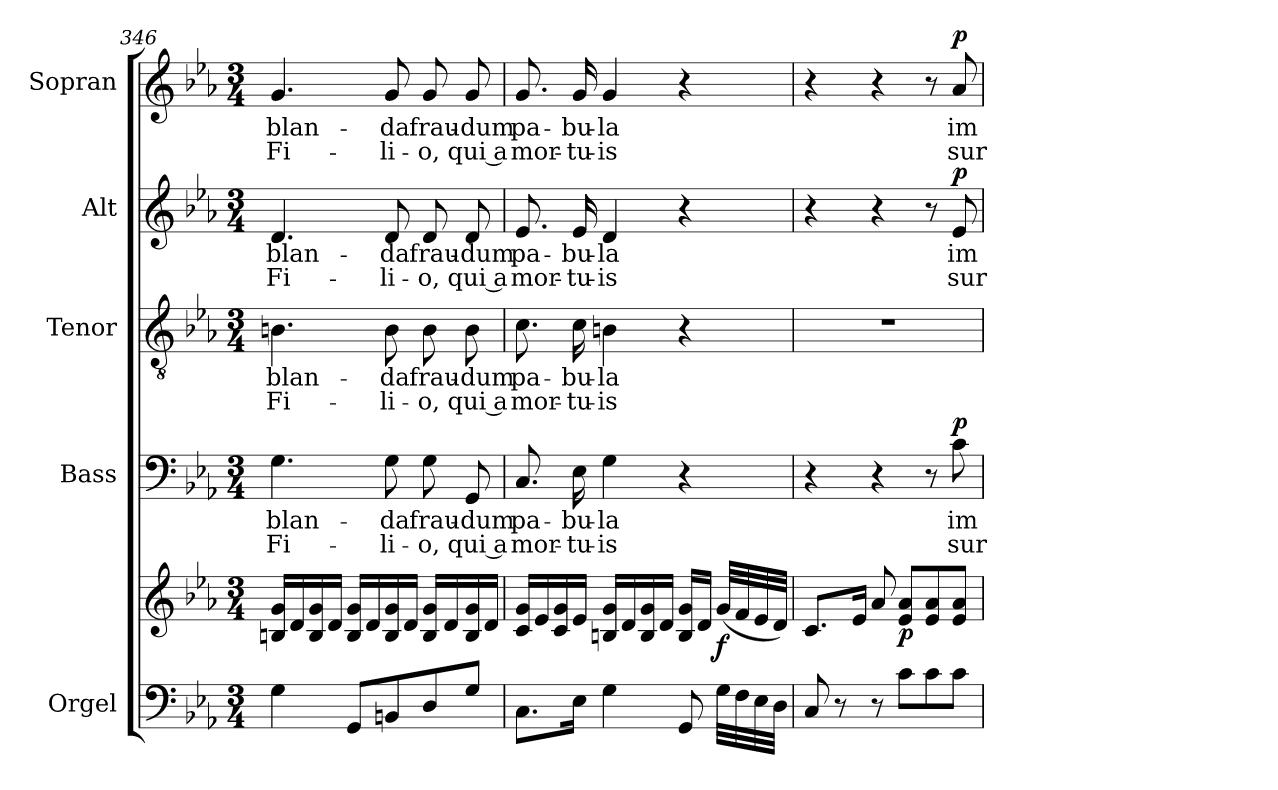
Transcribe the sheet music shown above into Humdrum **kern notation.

**kern	**kern	**dynam	**kern	**text	**text	**dynam	**kern	**text	**text	**kern	**text	**text	**dynam	**kern	**text	**text	**dynam
*part5	*part5	*part5	*part4	*part4	*part4	*part4	*part3	*part3	*part3	*part2	*part2	*part2	*part2	*part1	*part1	*part1	*part1
*staff6	*staff5	*staff5/6	*staff4	*staff4	*staff4	*staff4	*staff3	*staff3	*staff3	*staff2	*staff2	*staff2	*staff2	*staff1	*staff1	*staff1	*staff1
*I"Orgel	*	*	*I"Bass	*	*	*	*I"Tenor	*	*	*I"Alt	*	*	*	*I"Sopran	*	*	*
*I'Org.	*	*	*I'B.	*	*	*	*I'T.	*	*	*I'A.	*	*	*	*I'S.	*	*	*
*clefF4	*clefG2	*	*clefF4	*	*	*	*clefGv2	*	*	*clefG2	*	*	*	*clefG2	*	*	*
*k[b-e-a-]	*k[b-e-a-]	*	*k[b-e-a-]	*	*	*	*k[b-e-a-]	*	*	*k[b-e-a-]	*	*	*	*k[b-e-a-]	*	*	*
*E-:	*E-:	*	*E-:	*	*	*	*E-:	*	*	*E-:	*	*	*	*E-:	*	*	*
*M3/4	*M3/4	*	*M3/4	*	*	*	*M3/4	*	*	*M3/4	*	*	*	*M3/4	*	*	*
=346	=346	=346	=346	=346	=346	=346	=346	=346	=346	=346	=346	=346	=346	=346	=346	=346	=346
!	!	!	!	!LO:LY:b	!LO:LY:b	!	!	!LO:LY:b	!LO:LY:b	!	!LO:LY:b	!LO:LY:b	!	!	!LO:LY:b	!LO:LY:b	!
4G\	16Bn/ 16g/LL	.	4.G\	blan-	Fi-	.	4.Bn\	blan-	Fi-	4.d/	blan-	Fi-	.	4.g/	blan-	Fi-	.
.	16d/	.	.	.	.	.	.	.	.	.	.	.	.	.	.	.	.
.	16B/ 16g/	.	.	.	.	.	.	.	.	.	.	.	.	.	.	.	.
.	16d/JJ	.	.	.	.	.	.	.	.	.	.	.	.	.	.	.	.
8GG/L	16B/ 16g/LL	.	.	.	.	.	.	.	.	.	.	.	.	.	.	.	.
.	16d/	.	.	.	.	.	.	.	.	.	.	.	.	.	.	.	.
!	!	!	!	!LO:LY:b	!LO:LY:b	!	!	!LO:LY:b	!LO:LY:b	!	!LO:LY:b	!LO:LY:b	!	!	!LO:LY:b	!LO:LY:b	!
8BBn/	16B/ 16g/	.	8G\	-da	-li-	.	8B\	-da	-li-	8d/	-da	-li-	.	8g/	-da	-li-	.
.	16d/JJ	.	.	.	.	.	.	.	.	.	.	.	.	.	.	.	.
!	!	!	!	!LO:LY:b	!LO:LY:b	!	!	!LO:LY:b	!LO:LY:b	!	!LO:LY:b	!LO:LY:b	!	!	!LO:LY:b	!LO:LY:b	!
8D/	16B/ 16g/LL	.	8G\	frau-	-o,	.	8B\	frau-	-o,	8d/	frau-	-o,	.	8g/	frau-	-o,	.
.	16d/	.	.	.	.	.	.	.	.	.	.	.	.	.	.	.	.
!	!	!	!	!LO:LY:b	!LO:LY:b	!	!	!LO:LY:b	!LO:LY:b	!	!LO:LY:b	!LO:LY:b	!	!	!LO:LY:b	!LO:LY:b	!
8G/J	16B/ 16g/	.	8GG/	-dum	qui a	.	8B\	-dum	qui a	8d/	-dum	qui a	.	8g/	-dum	qui a	.
.	16d/JJ	.	.	.	.	.	.	.	.	.	.	.	.	.	.	.	.
=347	=347	=347	=347	=347	=347	=347	=347	=347	=347	=347	=347	=347	=347	=347	=347	=347	=347
!	!	!	!	!LO:LY:b	!LO:LY:b	!	!	!LO:LY:b	!LO:LY:b	!	!LO:LY:b	!LO:LY:b	!	!	!LO:LY:b	!LO:LY:b	!
8.C\L	16c/ 16g/LL	.	8.C/	pa-	mor-	.	8.c\	pa-	mor-	8.e-/	pa-	mor-	.	8.g/	pa-	mor-	.
.	16e-/	.	.	.	.	.	.	.	.	.	.	.	.	.	.	.	.
.	16c/ 16g/	.	.	.	.	.	.	.	.	.	.	.	.	.	.	.	.
!	!	!	!	!LO:LY:b	!LO:LY:b	!	!	!LO:LY:b	!LO:LY:b	!	!LO:LY:b	!LO:LY:b	!	!	!LO:LY:b	!LO:LY:b	!
16E-\Jk	16e-/JJ	.	16E-\	-bu-	-tu-	.	16c\	-bu-	-tu-	16e-/	-bu-	-tu-	.	16g/	-bu-	-tu-	.
!	!	!	!	!LO:LY:b	!LO:LY:b	!	!	!LO:LY:b	!LO:LY:b	!	!LO:LY:b	!LO:LY:b	!	!	!LO:LY:b	!LO:LY:b	!
4G\	16Bn/ 16g/LL	.	4G\	-la	-is	.	4Bn\	-la	-is	4d/	-la	-is	.	4g/	-la	-is	.
.	16d/	.	.	.	.	.	.	.	.	.	.	.	.	.	.	.	.
.	16B/ 16g/	.	.	.	.	.	.	.	.	.	.	.	.	.	.	.	.
.	16d/JJ	.	.	.	.	.	.	.	.	.	.	.	.	.	.	.	.
8GG/	16B/ 16g/LL	.	4r	.	.	.	4r	.	.	4r	.	.	.	4r	.	.	.
.	16d/JJ	.	.	.	.	.	.	.	.	.	.	.	.	.	.	.	.
!	!	!LO:DY:b	!	!	!	!	!	!	!	!	!	!	!	!	!	!	!
32G\LLL	(<32g/LLL	f	.	.	.	.	.	.	.	.	.	.	.	.	.	.	.
32F\	32f/	.	.	.	.	.	.	.	.	.	.	.	.	.	.	.	.
32E-\	32e-/	.	.	.	.	.	.	.	.	.	.	.	.	.	.	.	.
32D\JJJ	32d/JJJ)	.	.	.	.	.	.	.	.	.	.	.	.	.	.	.	.
!!LO:LB:g=z
=348	=348	=348	=348	=348	=348	=348	=348	=348	=348	=348	=348	=348	=348	=348	=348	=348	=348
8C/	8.c/L	.	4r	.	.	.	2.r	.	.	4r	.	.	.	4r	.	.	.
8r	.	.	.	.	.	.	.	.	.	.	.	.	.	.	.	.	.
.	16e-/Jk	.	.	.	.	.	.	.	.	.	.	.	.	.	.	.	.
8r	8a-/	.	4r	.	.	.	.	.	.	4r	.	.	.	4r	.	.	.
!	!	!LO:DY:b	!	!	!	!	!	!	!	!	!	!	!	!	!	!	!
8c\L	8e-/ 8a-/L	p	.	.	.	.	.	.	.	.	.	.	.	.	.	.	.
8c\	8e-/ 8a-/	.	8r	.	.	.	.	.	.	8r	.	.	.	8r	.	.	.
!	!	!	!	!LO:LY:b	!LO:LY:b	!LO:DY:a	!	!	!	!	!LO:LY:b	!LO:LY:b	!LO:DY:a	!	!LO:LY:b	!LO:LY:b	!LO:DY:a
8c\J	8e-/ 8a-/J	.	8c\	im-	sur-	p	.	.	.	8e-/	im-	sur-	p	8a-/	im-	sur-	p
=	=	=	=	=	=	=	=	=	=	=	=	=	=	=	=	=	=
*-	*-	*-	*-	*-	*-	*-	*-	*-	*-	*-	*-	*-	*-	*-	*-	*-	*-
